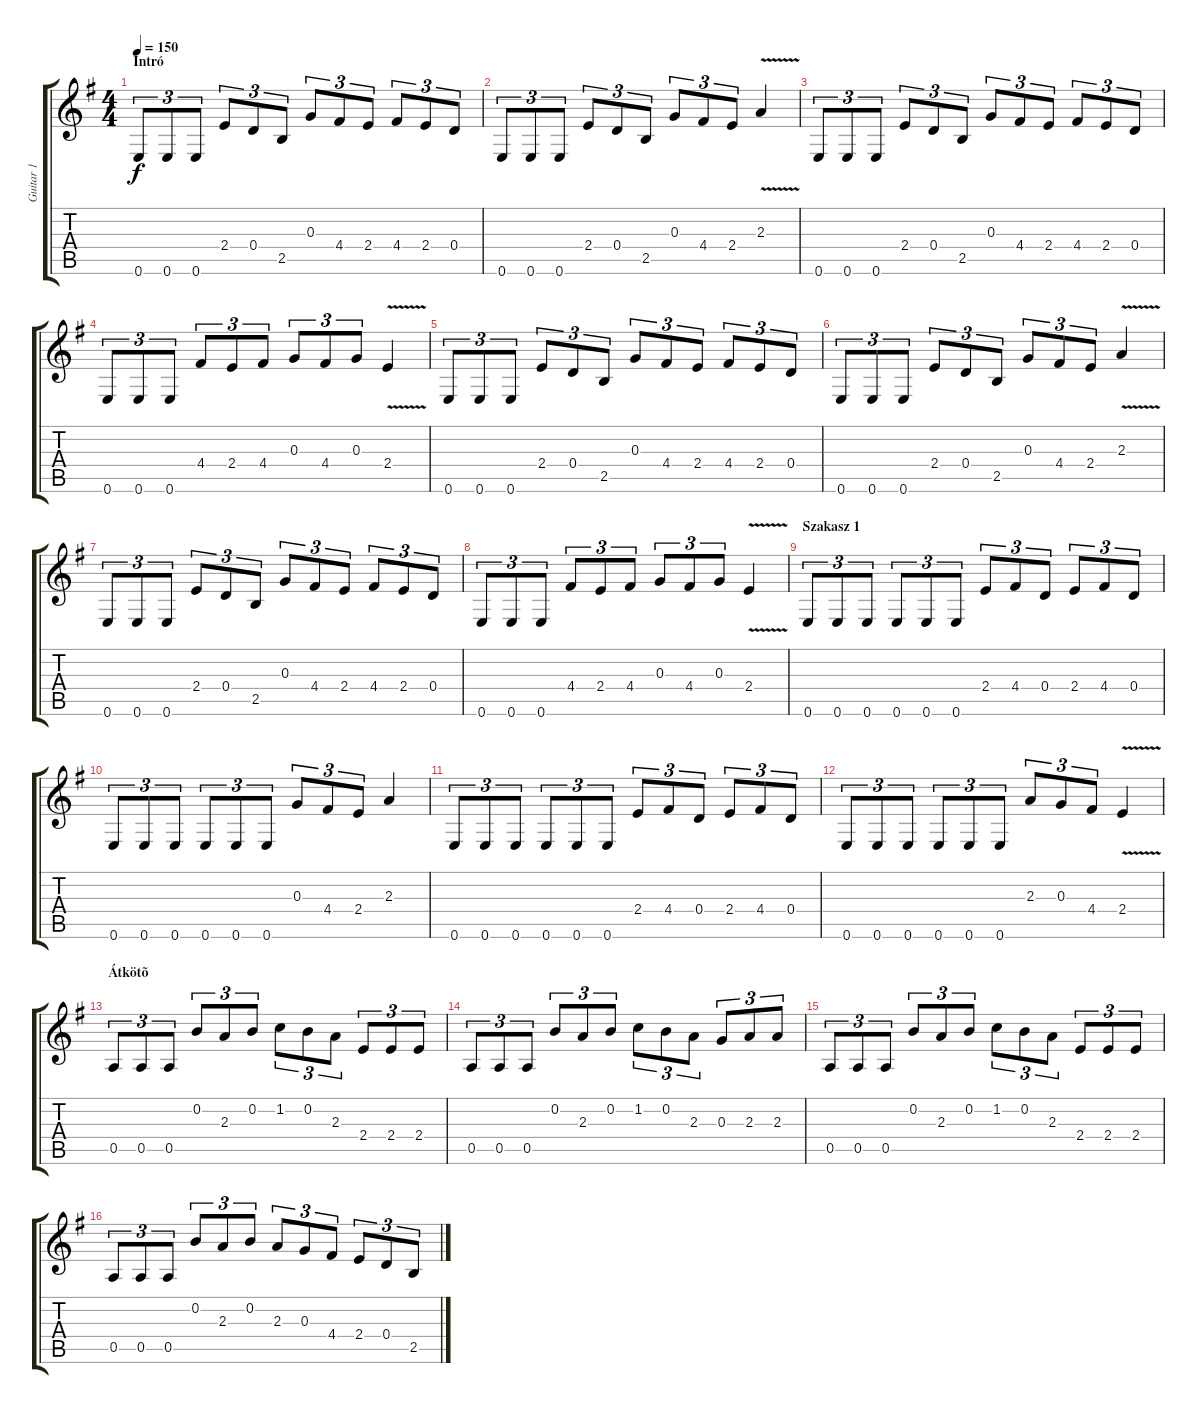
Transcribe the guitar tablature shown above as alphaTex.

\track ("Guitar 1" "Guitar 1") {instrument overdrivenguitar}
\staff {score tabs}
\tuning (E4 B3 G3 D3 A2 E2) {hide}
\ts (4 4)
\section ("" "Intró")
\tempo 150
\clef g2
\ks g
0.6.8{tu (3 2) dy f instrument overdrivenguitar} 0.6.8{tu (3 2)} 0.6.8{tu (3 2)} 2.4.8{tu (3 2)} 0.4.8{tu (3 2)} 2.5.8{tu (3 2)} 0.3.8{tu (3 2)} 4.4.8{tu (3 2)} 2.4.8{tu (3 2)} 4.4.8{tu (3 2)} 2.4.8{tu (3 2)} 0.4.8{tu (3 2)} |
0.6.8{tu (3 2)} 0.6.8{tu (3 2)} 0.6.8{tu (3 2)} 2.4.8{tu (3 2)} 0.4.8{tu (3 2)} 2.5.8{tu (3 2)} 0.3.8{tu (3 2)} 4.4.8{tu (3 2)} 2.4.8{tu (3 2)} 2.3{v}.4 |
0.6.8{tu (3 2)} 0.6.8{tu (3 2)} 0.6.8{tu (3 2)} 2.4.8{tu (3 2)} 0.4.8{tu (3 2)} 2.5.8{tu (3 2)} 0.3.8{tu (3 2)} 4.4.8{tu (3 2)} 2.4.8{tu (3 2)} 4.4.8{tu (3 2)} 2.4.8{tu (3 2)} 0.4.8{tu (3 2)} |
0.6.8{tu (3 2)} 0.6.8{tu (3 2)} 0.6.8{tu (3 2)} 4.4.8{tu (3 2)} 2.4.8{tu (3 2)} 4.4.8{tu (3 2)} 0.3.8{tu (3 2)} 4.4.8{tu (3 2)} 0.3.8{tu (3 2)} 2.4{v}.4 |
0.6.8{tu (3 2)} 0.6.8{tu (3 2)} 0.6.8{tu (3 2)} 2.4.8{tu (3 2)} 0.4.8{tu (3 2)} 2.5.8{tu (3 2)} 0.3.8{tu (3 2)} 4.4.8{tu (3 2)} 2.4.8{tu (3 2)} 4.4.8{tu (3 2)} 2.4.8{tu (3 2)} 0.4.8{tu (3 2)} |
0.6.8{tu (3 2)} 0.6.8{tu (3 2)} 0.6.8{tu (3 2)} 2.4.8{tu (3 2)} 0.4.8{tu (3 2)} 2.5.8{tu (3 2)} 0.3.8{tu (3 2)} 4.4.8{tu (3 2)} 2.4.8{tu (3 2)} 2.3{v}.4 |
0.6.8{tu (3 2)} 0.6.8{tu (3 2)} 0.6.8{tu (3 2)} 2.4.8{tu (3 2)} 0.4.8{tu (3 2)} 2.5.8{tu (3 2)} 0.3.8{tu (3 2)} 4.4.8{tu (3 2)} 2.4.8{tu (3 2)} 4.4.8{tu (3 2)} 2.4.8{tu (3 2)} 0.4.8{tu (3 2)} |
0.6.8{tu (3 2)} 0.6.8{tu (3 2)} 0.6.8{tu (3 2)} 4.4.8{tu (3 2)} 2.4.8{tu (3 2)} 4.4.8{tu (3 2)} 0.3.8{tu (3 2)} 4.4.8{tu (3 2)} 0.3.8{tu (3 2)} 2.4{v}.4 |
\section ("" "Szakasz 1")
\ks eminor
0.6.8{tu (3 2)} 0.6.8{tu (3 2)} 0.6.8{tu (3 2)} 0.6.8{tu (3 2)} 0.6.8{tu (3 2)} 0.6.8{tu (3 2)} 2.4.8{tu (3 2)} 4.4.8{tu (3 2)} 0.4.8{tu (3 2)} 2.4.8{tu (3 2)} 4.4.8{tu (3 2)} 0.4.8{tu (3 2)} |
0.6.8{tu (3 2)} 0.6.8{tu (3 2)} 0.6.8{tu (3 2)} 0.6.8{tu (3 2)} 0.6.8{tu (3 2)} 0.6.8{tu (3 2)} 0.3.8{tu (3 2)} 4.4.8{tu (3 2)} 2.4.8{tu (3 2)} 2.3.4 |
0.6.8{tu (3 2)} 0.6.8{tu (3 2)} 0.6.8{tu (3 2)} 0.6.8{tu (3 2)} 0.6.8{tu (3 2)} 0.6.8{tu (3 2)} 2.4.8{tu (3 2)} 4.4.8{tu (3 2)} 0.4.8{tu (3 2)} 2.4.8{tu (3 2)} 4.4.8{tu (3 2)} 0.4.8{tu (3 2)} |
0.6.8{tu (3 2)} 0.6.8{tu (3 2)} 0.6.8{tu (3 2)} 0.6.8{tu (3 2)} 0.6.8{tu (3 2)} 0.6.8{tu (3 2)} 2.3.8{tu (3 2)} 0.3.8{tu (3 2)} 4.4.8{tu (3 2)} 2.4{v}.4 |
\section ("" "Átkötõ")
0.5.8{tu (3 2)} 0.5.8{tu (3 2)} 0.5.8{tu (3 2)} 0.2.8{tu (3 2)} 2.3.8{tu (3 2)} 0.2.8{tu (3 2)} 1.2.8{tu (3 2)} 0.2.8{tu (3 2)} 2.3.8{tu (3 2)} 2.4.8{tu (3 2)} 2.4.8{tu (3 2)} 2.4.8{tu (3 2)} |
0.5.8{tu (3 2)} 0.5.8{tu (3 2)} 0.5.8{tu (3 2)} 0.2.8{tu (3 2)} 2.3.8{tu (3 2)} 0.2.8{tu (3 2)} 1.2.8{tu (3 2)} 0.2.8{tu (3 2)} 2.3.8{tu (3 2)} 0.3.8{tu (3 2)} 2.3.8{tu (3 2)} 2.3.8{tu (3 2)} |
0.5.8{tu (3 2)} 0.5.8{tu (3 2)} 0.5.8{tu (3 2)} 0.2.8{tu (3 2)} 2.3.8{tu (3 2)} 0.2.8{tu (3 2)} 1.2.8{tu (3 2)} 0.2.8{tu (3 2)} 2.3.8{tu (3 2)} 2.4.8{tu (3 2)} 2.4.8{tu (3 2)} 2.4.8{tu (3 2)} |
0.5.8{tu (3 2)} 0.5.8{tu (3 2)} 0.5.8{tu (3 2)} 0.2.8{tu (3 2)} 2.3.8{tu (3 2)} 0.2.8{tu (3 2)} 2.3.8{tu (3 2)} 0.3.8{tu (3 2)} 4.4.8{tu (3 2)} 2.4.8{tu (3 2)} 0.4.8{tu (3 2)} 2.5.8{tu (3 2)}
